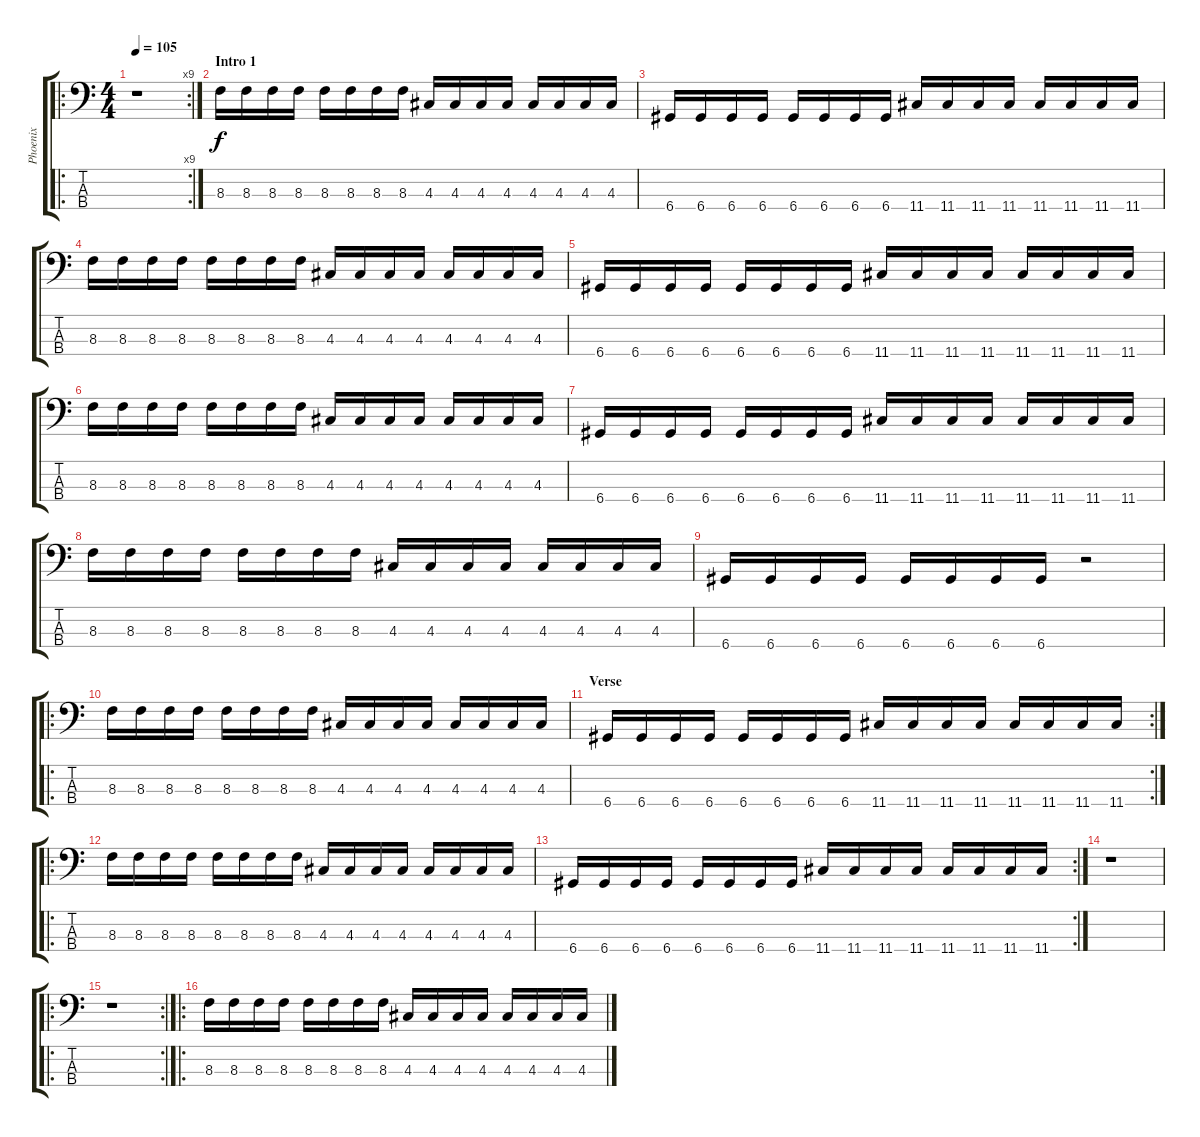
\track ("Phoenix" "Phoenix") {instrument electricbassfinger}
\staff {score tabs}
\tuning (G2 D2 A1 D1) {hide}
\ro
\rc 9
\ts (4 4)
\tempo 105
\clef f4
\ks c
r.1{dy f instrument electricbassfinger} |
\section ("" "Intro 1")
8.3.16 8.3.16 8.3.16 8.3.16 8.3.16 8.3.16 8.3.16 8.3.16 4.3.16 4.3.16 4.3.16 4.3.16 4.3.16 4.3.16 4.3.16 4.3.16 |
6.4.16 6.4.16 6.4.16 6.4.16 6.4.16 6.4.16 6.4.16 6.4.16 11.4.16 11.4.16 11.4.16 11.4.16 11.4.16 11.4.16 11.4.16 11.4.16 |
8.3.16 8.3.16 8.3.16 8.3.16 8.3.16 8.3.16 8.3.16 8.3.16 4.3.16 4.3.16 4.3.16 4.3.16 4.3.16 4.3.16 4.3.16 4.3.16 |
6.4.16 6.4.16 6.4.16 6.4.16 6.4.16 6.4.16 6.4.16 6.4.16 11.4.16 11.4.16 11.4.16 11.4.16 11.4.16 11.4.16 11.4.16 11.4.16 |
8.3.16 8.3.16 8.3.16 8.3.16 8.3.16 8.3.16 8.3.16 8.3.16 4.3.16 4.3.16 4.3.16 4.3.16 4.3.16 4.3.16 4.3.16 4.3.16 |
6.4.16 6.4.16 6.4.16 6.4.16 6.4.16 6.4.16 6.4.16 6.4.16 11.4.16 11.4.16 11.4.16 11.4.16 11.4.16 11.4.16 11.4.16 11.4.16 |
8.3.16 8.3.16 8.3.16 8.3.16 8.3.16 8.3.16 8.3.16 8.3.16 4.3.16 4.3.16 4.3.16 4.3.16 4.3.16 4.3.16 4.3.16 4.3.16 |
6.4.16 6.4.16 6.4.16 6.4.16 6.4.16 6.4.16 6.4.16 6.4.16 r.2 |
\ro
8.3.16 8.3.16 8.3.16 8.3.16 8.3.16 8.3.16 8.3.16 8.3.16 4.3.16 4.3.16 4.3.16 4.3.16 4.3.16 4.3.16 4.3.16 4.3.16 |
\rc 2
\section ("" "Verse ")
6.4.16 6.4.16 6.4.16 6.4.16 6.4.16 6.4.16 6.4.16 6.4.16 11.4.16 11.4.16 11.4.16 11.4.16 11.4.16 11.4.16 11.4.16 11.4.16 |
\ro
8.3.16 8.3.16 8.3.16 8.3.16 8.3.16 8.3.16 8.3.16 8.3.16 4.3.16 4.3.16 4.3.16 4.3.16 4.3.16 4.3.16 4.3.16 4.3.16 |
\rc 2
6.4.16 6.4.16 6.4.16 6.4.16 6.4.16 6.4.16 6.4.16 6.4.16 11.4.16 11.4.16 11.4.16 11.4.16 11.4.16 11.4.16 11.4.16 11.4.16 |
r.1 |
\ro
\rc 2
r.1 |
\ro
8.3.16 8.3.16 8.3.16 8.3.16 8.3.16 8.3.16 8.3.16 8.3.16 4.3.16 4.3.16 4.3.16 4.3.16 4.3.16 4.3.16 4.3.16 4.3.16
